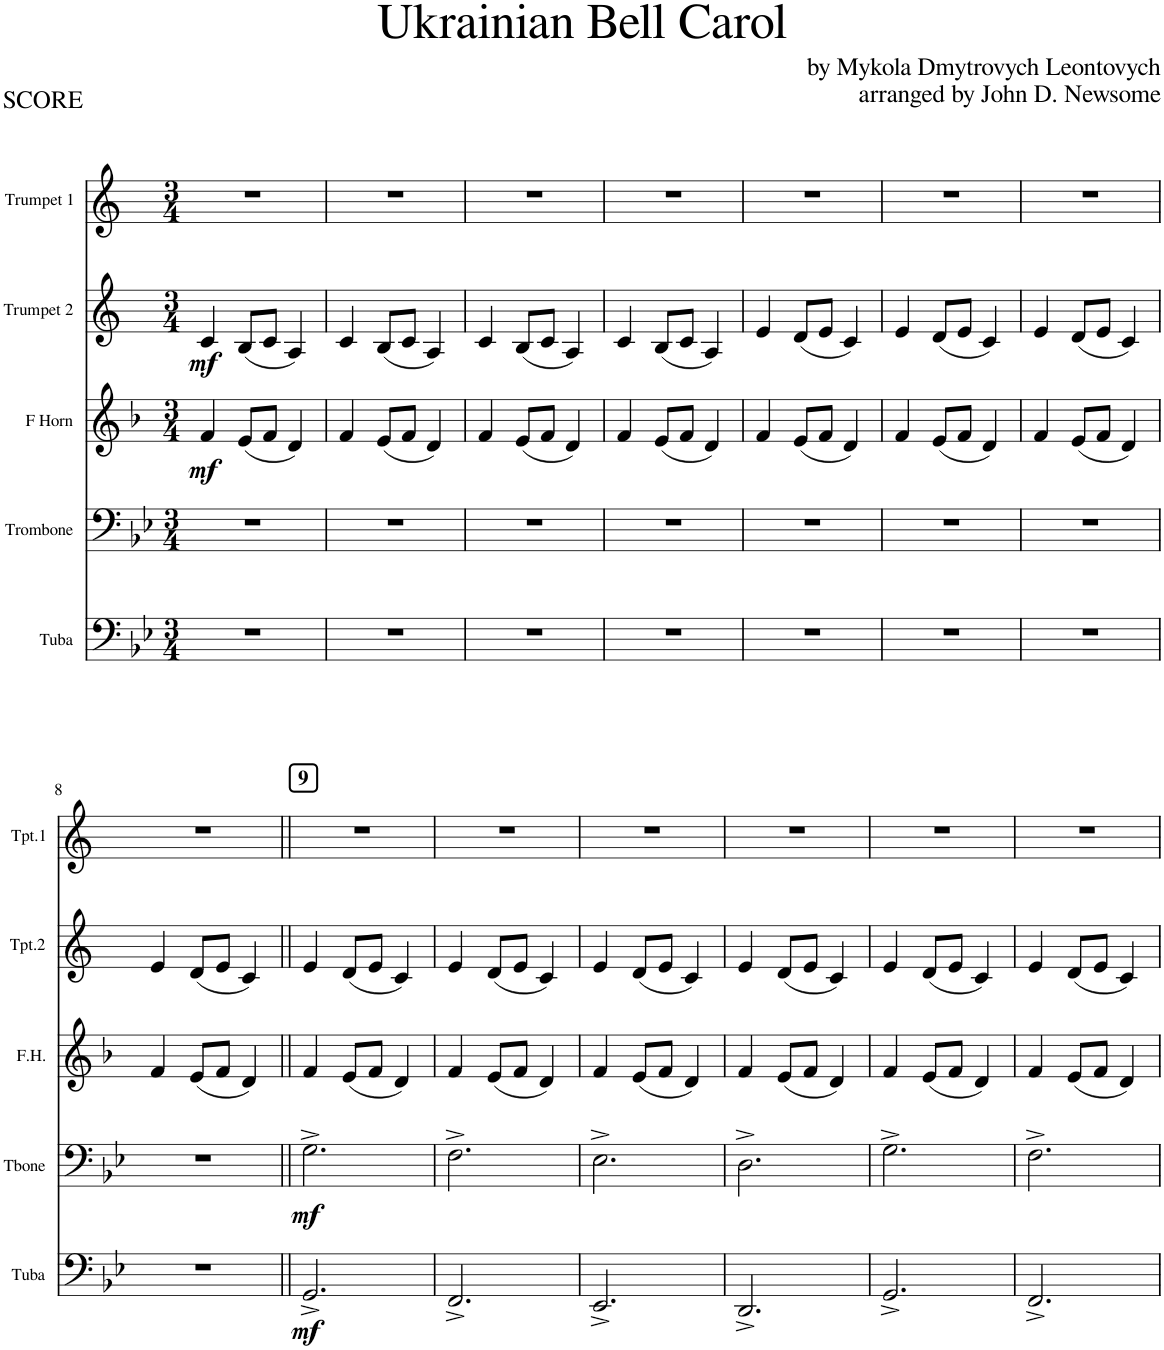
**kern	**dynam	**kern	**dynam	**kern	**dynam	**kern	**dynam	**kern
*part5	*part5	*part4	*part4	*part3	*part3	*part2	*part2	*part1
*staff5	*staff5	*staff4	*staff4	*staff3	*staff3	*staff2	*staff2	*staff1
*I"Tuba	*	*I"Trombone	*	*I"F Horn	*	*I"Trumpet 2	*	*I"Trumpet 1
*I'Tuba	*	*I'Tbone	*	*I'F.H.	*	*I'Tpt.2	*	*I'Tpt.1
*clefF4	*	*clefF4	*	*clefG2	*	*clefG2	*	*clefG2
*	*	*	*	*Trd4c7	*	*Trd1c2	*	*Trd1c2
*k[b-e-]	*	*k[b-e-]	*	*k[b-]	*	*k[]	*	*k[]
*M3/4	*	*M3/4	*	*M3/4	*	*M3/4	*	*M3/4
=1	=1	=1	=1	=1	=1	=1	=1	=1
!	!	!	!	!	!LO:DY:b	!	!LO:DY:b	!
2.r	.	2.r	.	4f/	mf	4c/	mf	2.r
.	.	.	.	(8e/L	.	(8B/L	.	.
.	.	.	.	8f/J	.	8c/J	.	.
.	.	.	.	4d/)	.	4A/)	.	.
=2	=2	=2	=2	=2	=2	=2	=2	=2
2.r	.	2.r	.	4f/	.	4c/	.	2.r
.	.	.	.	(8e/L	.	(8B/L	.	.
.	.	.	.	8f/J	.	8c/J	.	.
.	.	.	.	4d/)	.	4A/)	.	.
=3	=3	=3	=3	=3	=3	=3	=3	=3
2.r	.	2.r	.	4f/	.	4c/	.	2.r
.	.	.	.	(8e/L	.	(8B/L	.	.
.	.	.	.	8f/J	.	8c/J	.	.
.	.	.	.	4d/)	.	4A/)	.	.
=4	=4	=4	=4	=4	=4	=4	=4	=4
2.r	.	2.r	.	4f/	.	4c/	.	2.r
.	.	.	.	(8e/L	.	(8B/L	.	.
.	.	.	.	8f/J	.	8c/J	.	.
.	.	.	.	4d/)	.	4A/)	.	.
=5	=5	=5	=5	=5	=5	=5	=5	=5
2.r	.	2.r	.	4f/	.	4e/	.	2.r
.	.	.	.	(8e/L	.	(8d/L	.	.
.	.	.	.	8f/J	.	8e/J	.	.
.	.	.	.	4d/)	.	4c/)	.	.
=6	=6	=6	=6	=6	=6	=6	=6	=6
2.r	.	2.r	.	4f/	.	4e/	.	2.r
.	.	.	.	(8e/L	.	(8d/L	.	.
.	.	.	.	8f/J	.	8e/J	.	.
.	.	.	.	4d/)	.	4c/)	.	.
=7	=7	=7	=7	=7	=7	=7	=7	=7
2.r	.	2.r	.	4f/	.	4e/	.	2.r
.	.	.	.	(8e/L	.	(8d/L	.	.
.	.	.	.	8f/J	.	8e/J	.	.
.	.	.	.	4d/)	.	4c/)	.	.
!!LO:LB:g=z
=8	=8	=8	=8	=8	=8	=8	=8	=8
2.r	.	2.r	.	4f/	.	4e/	.	2.r
.	.	.	.	(8e/L	.	(8d/L	.	.
.	.	.	.	8f/J	.	8e/J	.	.
.	.	.	.	4d/)	.	4c/)	.	.
=9||	=9||	=9||	=9||	=9||	=9||	=9||	=9||	=9||
!	!	!	!	!	!	!	!	!LO:TX:a:B:t=9
!	!LO:DY:b	!	!LO:DY:b	!	!	!	!	!
2.GG^/	mf	2.G^\	mf	4f/	.	4e/	.	2.r
.	.	.	.	(8e/L	.	(8d/L	.	.
.	.	.	.	8f/J	.	8e/J	.	.
.	.	.	.	4d/)	.	4c/)	.	.
=10	=10	=10	=10	=10	=10	=10	=10	=10
2.FF^/	.	2.F^\	.	4f/	.	4e/	.	2.r
.	.	.	.	(8e/L	.	(8d/L	.	.
.	.	.	.	8f/J	.	8e/J	.	.
.	.	.	.	4d/)	.	4c/)	.	.
=11	=11	=11	=11	=11	=11	=11	=11	=11
2.EE-^/	.	2.E-^\	.	4f/	.	4e/	.	2.r
.	.	.	.	(8e/L	.	(8d/L	.	.
.	.	.	.	8f/J	.	8e/J	.	.
.	.	.	.	4d/)	.	4c/)	.	.
=12	=12	=12	=12	=12	=12	=12	=12	=12
2.DD^/	.	2.D^\	.	4f/	.	4e/	.	2.r
.	.	.	.	(8e/L	.	(8d/L	.	.
.	.	.	.	8f/J	.	8e/J	.	.
.	.	.	.	4d/)	.	4c/)	.	.
=13	=13	=13	=13	=13	=13	=13	=13	=13
2.GG^/	.	2.G^\	.	4f/	.	4e/	.	2.r
.	.	.	.	(8e/L	.	(8d/L	.	.
.	.	.	.	8f/J	.	8e/J	.	.
.	.	.	.	4d/)	.	4c/)	.	.
=14	=14	=14	=14	=14	=14	=14	=14	=14
2.FF^/	.	2.F^\	.	4f/	.	4e/	.	2.r
.	.	.	.	(8e/L	.	(8d/L	.	.
.	.	.	.	8f/J	.	8e/J	.	.
.	.	.	.	4d/)	.	4c/)	.	.
=	=	=	=	=	=	=	=	=
*-	*-	*-	*-	*-	*-	*-	*-	*-
